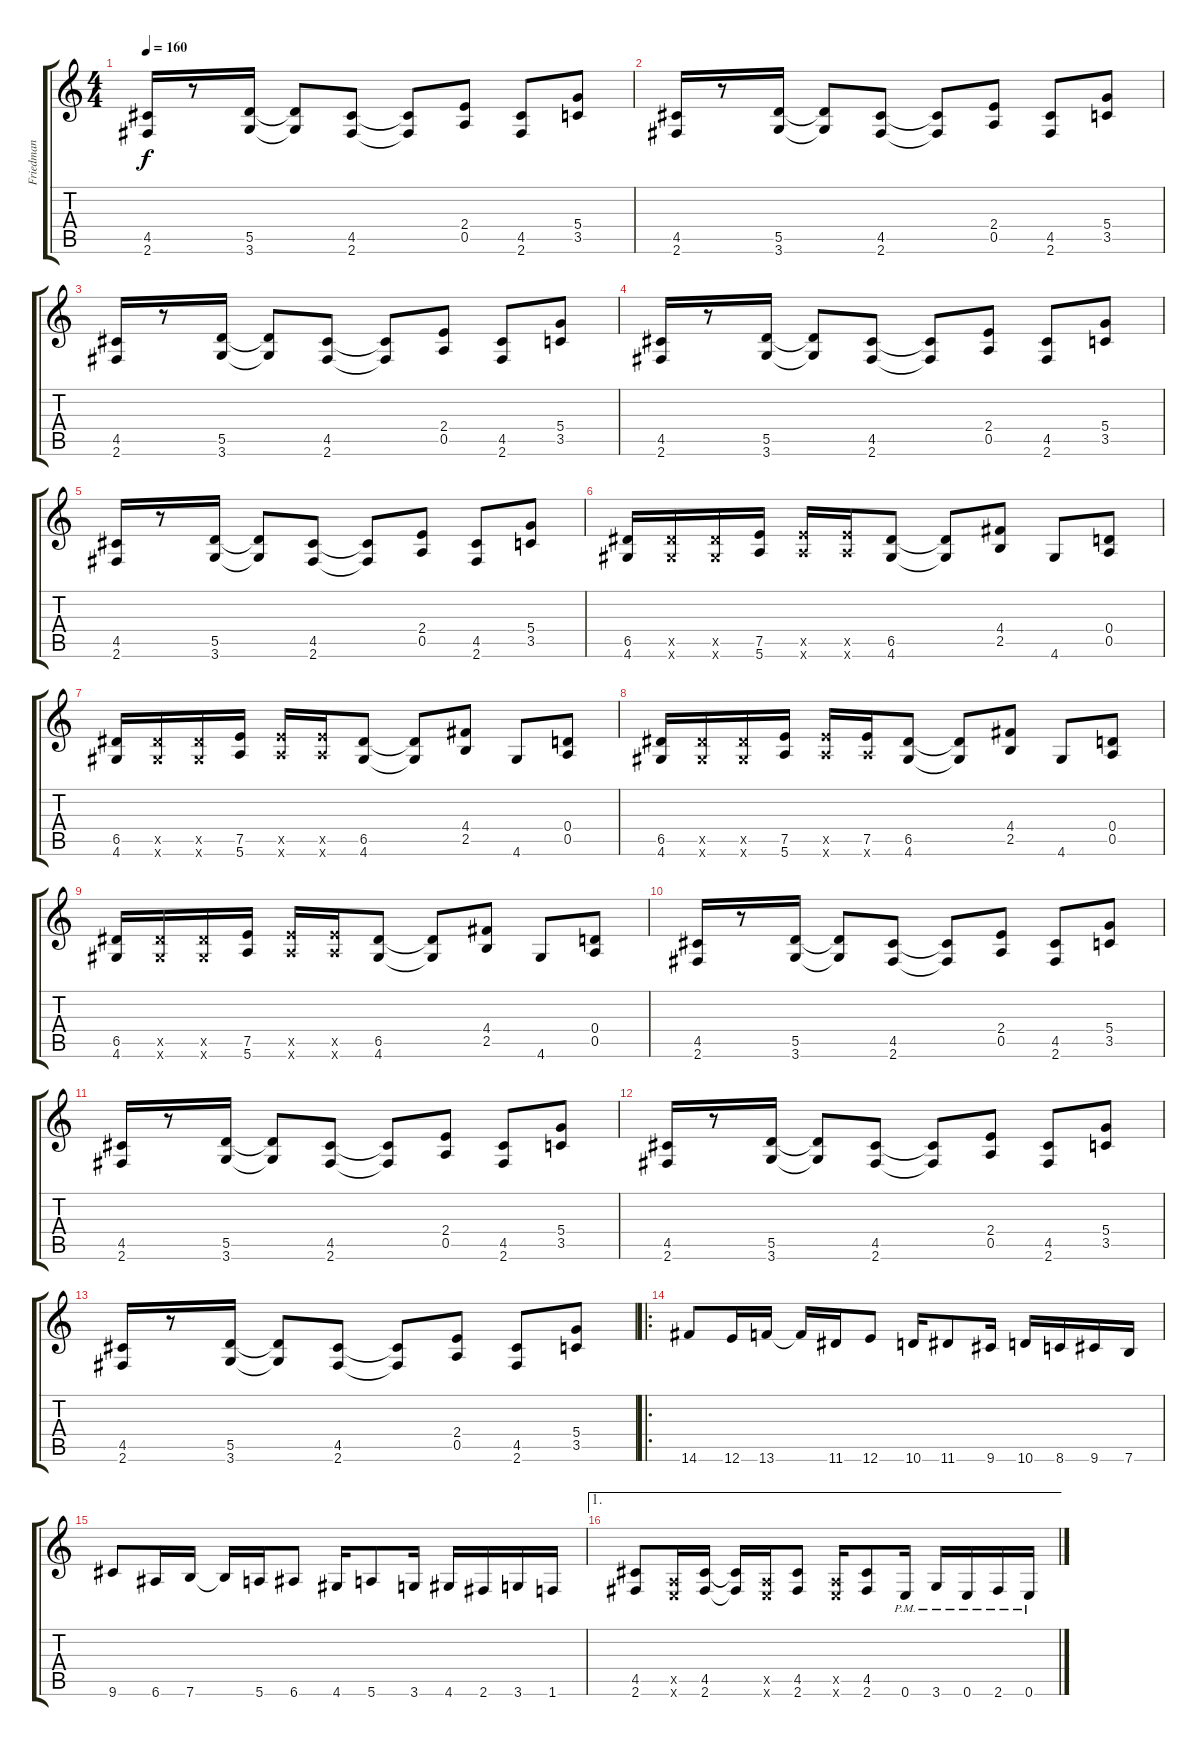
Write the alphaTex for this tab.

\track ("Friedman" "Friedman") {instrument distortionguitar}
\staff {score tabs}
\tuning (E4 B3 G3 D3 A2 E2) {hide}
\ts (4 4)
\tempo 160
\clef g2
\ks c
(4.5 2.6).16{dy f} r.8 (5.5 3.6).16 (5.5{t} 3.6{t}).8 (4.5 2.6).8 (4.5{t} 2.6{t}).8 (2.4 0.5).8 (4.5 2.6).8 (5.4 3.5).8 |
(4.5 2.6).16 r.8 (5.5 3.6).16 (5.5{t} 3.6{t}).8 (4.5 2.6).8 (4.5{t} 2.6{t}).8 (2.4 0.5).8 (4.5 2.6).8 (5.4 3.5).8 |
(4.5 2.6).16 r.8 (5.5 3.6).16 (5.5{t} 3.6{t}).8 (4.5 2.6).8 (4.5{t} 2.6{t}).8 (2.4 0.5).8 (4.5 2.6).8 (5.4 3.5).8 |
(4.5 2.6).16 r.8 (5.5 3.6).16 (5.5{t} 3.6{t}).8 (4.5 2.6).8 (4.5{t} 2.6{t}).8 (2.4 0.5).8 (4.5 2.6).8 (5.4 3.5).8 |
(4.5 2.6).16 r.8 (5.5 3.6).16 (5.5{t} 3.6{t}).8 (4.5 2.6).8 (4.5{t} 2.6{t}).8 (2.4 0.5).8 (4.5 2.6).8 (5.4 3.5).8 |
(6.5 4.6).16 (6.5{x} 4.6{x}).16 (6.5{x} 4.6{x}).16 (7.5 5.6).16 (7.5{x} 5.6{x}).16 (7.5{x} 5.6{x}).16 (6.5 4.6).8 (6.5{t} 4.6{t}).8 (4.4 2.5).8 4.6.8 (0.4 0.5).8 |
(6.5 4.6).16 (6.5{x} 4.6{x}).16 (6.5{x} 4.6{x}).16 (7.5 5.6).16 (7.5{x} 5.6{x}).16 (7.5{x} 5.6{x}).16 (6.5 4.6).8 (6.5{t} 4.6{t}).8 (4.4 2.5).8 4.6.8 (0.4 0.5).8 |
(6.5 4.6).16 (6.5{x} 4.6{x}).16 (6.5{x} 4.6{x}).16 (7.5 5.6).16 (7.5{x} 5.6{x}).16 (7.5 5.6{x}).16 (6.5 4.6).8 (6.5{t} 4.6{t}).8 (4.4 2.5).8 4.6.8 (0.4 0.5).8 |
(6.5 4.6).16 (6.5{x} 4.6{x}).16 (6.5{x} 4.6{x}).16 (7.5 5.6).16 (7.5{x} 5.6{x}).16 (7.5{x} 5.6{x}).16 (6.5 4.6).8 (6.5{t} 4.6{t}).8 (4.4 2.5).8 4.6.8 (0.4 0.5).8 |
(4.5 2.6).16 r.8 (5.5 3.6).16 (5.5{t} 3.6{t}).8 (4.5 2.6).8 (4.5{t} 2.6{t}).8 (2.4 0.5).8 (4.5 2.6).8 (5.4 3.5).8 |
(4.5 2.6).16 r.8 (5.5 3.6).16 (5.5{t} 3.6{t}).8 (4.5 2.6).8 (4.5{t} 2.6{t}).8 (2.4 0.5).8 (4.5 2.6).8 (5.4 3.5).8 |
(4.5 2.6).16 r.8 (5.5 3.6).16 (5.5{t} 3.6{t}).8 (4.5 2.6).8 (4.5{t} 2.6{t}).8 (2.4 0.5).8 (4.5 2.6).8 (5.4 3.5).8 |
(4.5 2.6).16 r.8 (5.5 3.6).16 (5.5{t} 3.6{t}).8 (4.5 2.6).8 (4.5{t} 2.6{t}).8 (2.4 0.5).8 (4.5 2.6).8 (5.4 3.5).8 |
\ro
14.6.8 12.6.16 13.6.16 13.6{t}.16 11.6.16 12.6.8 10.6.16 11.6.8 9.6.16 10.6.16 8.6.16 9.6.16 7.6.16 |
9.6.8 6.6.16 7.6.16 7.6{t}.16 5.6.16 6.6.8 4.6.16 5.6.8 3.6.16 4.6.16 2.6.16 3.6.16 1.6.16 |
\ae 1
(4.5 2.6).8 (0.5{x} 0.6{x}).16 (4.5 2.6).16 (4.5{t} 2.6{t}).16 (0.5{x} 0.6{x}).16 (4.5 2.6).8 (0.5{x} 0.6{x}).16 (4.5 2.6).8 0.6{pm}.16 3.6{pm}.16 0.6{pm}.16 2.6{pm}.16 0.6{pm}.16
